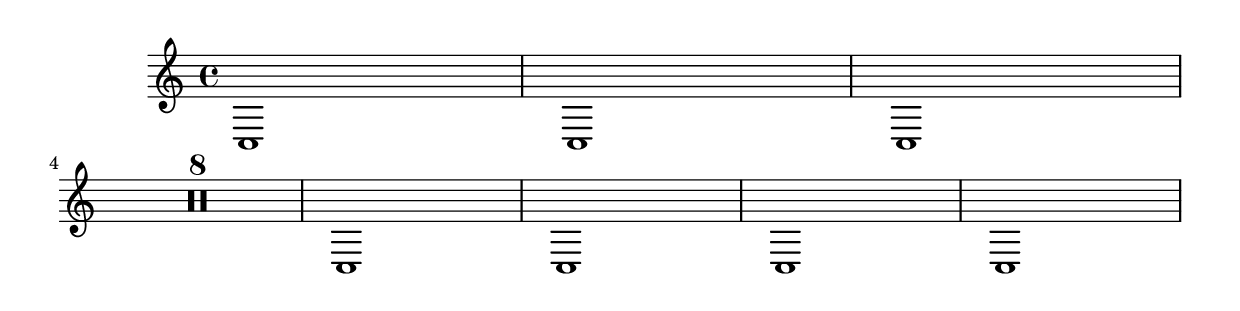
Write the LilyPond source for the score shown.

\version "1.5.68"


\score
{
	\notes { c1 c1 \property Score.skipBars = ##t c1 \break R1*8 c1 c1 c1 c1
	}
	\paper {

	}
}
